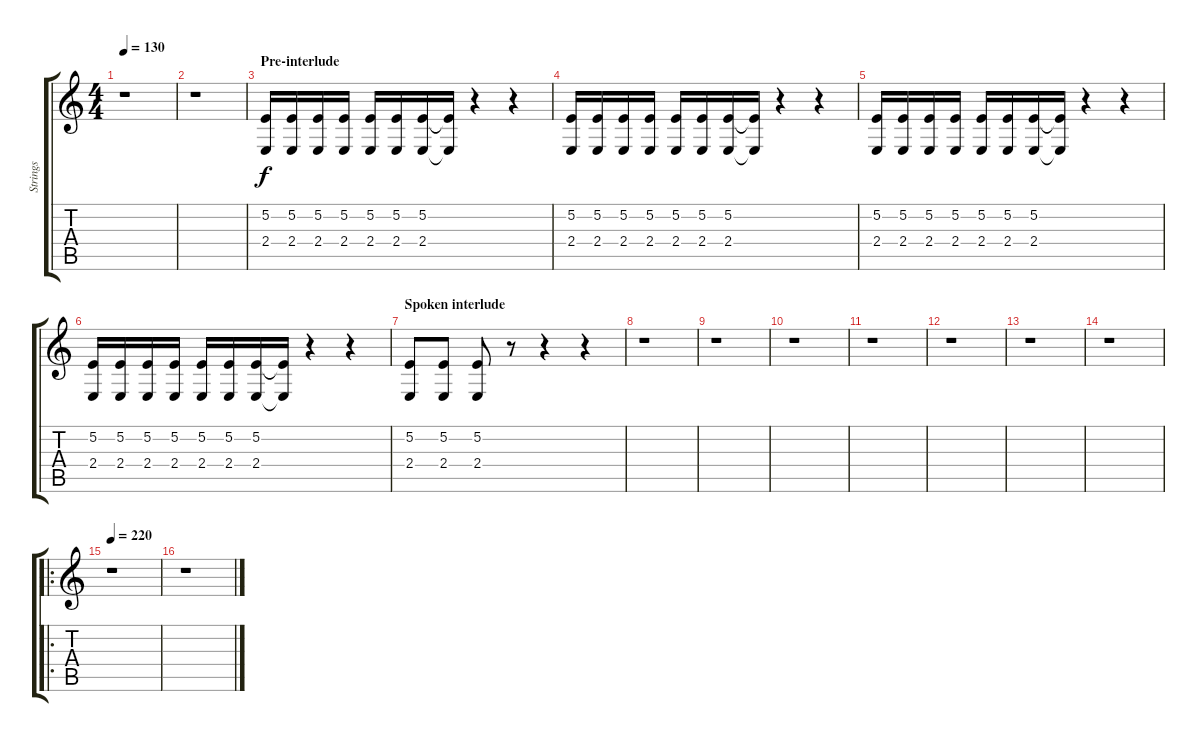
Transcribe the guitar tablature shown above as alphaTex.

\track ("Strings" "Strings") {instrument stringensemble1}
\staff {score tabs}
\tuning (E4 B3 G3 D3 A2 E2) {hide}
\ts (4 4)
\tempo 130
\clef g2
\ks c
r.1{dy f} |
r.1 |
\section ("" "Pre-interlude")
(5.2 2.4).16 (5.2 2.4).16 (5.2 2.4).16 (5.2 2.4).16 (5.2 2.4).16 (5.2 2.4).16 (5.2 2.4).16 (5.2{t} 2.4{t}).16 r.4 r.4 |
(5.2 2.4).16 (5.2 2.4).16 (5.2 2.4).16 (5.2 2.4).16 (5.2 2.4).16 (5.2 2.4).16 (5.2 2.4).16 (5.2{t} 2.4{t}).16 r.4 r.4 |
(5.2 2.4).16 (5.2 2.4).16 (5.2 2.4).16 (5.2 2.4).16 (5.2 2.4).16 (5.2 2.4).16 (5.2 2.4).16 (5.2{t} 2.4{t}).16 r.4 r.4 |
(5.2 2.4).16 (5.2 2.4).16 (5.2 2.4).16 (5.2 2.4).16 (5.2 2.4).16 (5.2 2.4).16 (5.2 2.4).16 (5.2{t} 2.4{t}).16 r.4 r.4 |
\section ("" "Spoken interlude")
(5.2 2.4).8 (5.2 2.4).8 (5.2 2.4).8 r.8 r.4 r.4 |
r.1 |
r.1 |
r.1 |
r.1 |
r.1 |
r.1 |
r.1 |
\ro
\tempo 220
r.1 |
r.1
